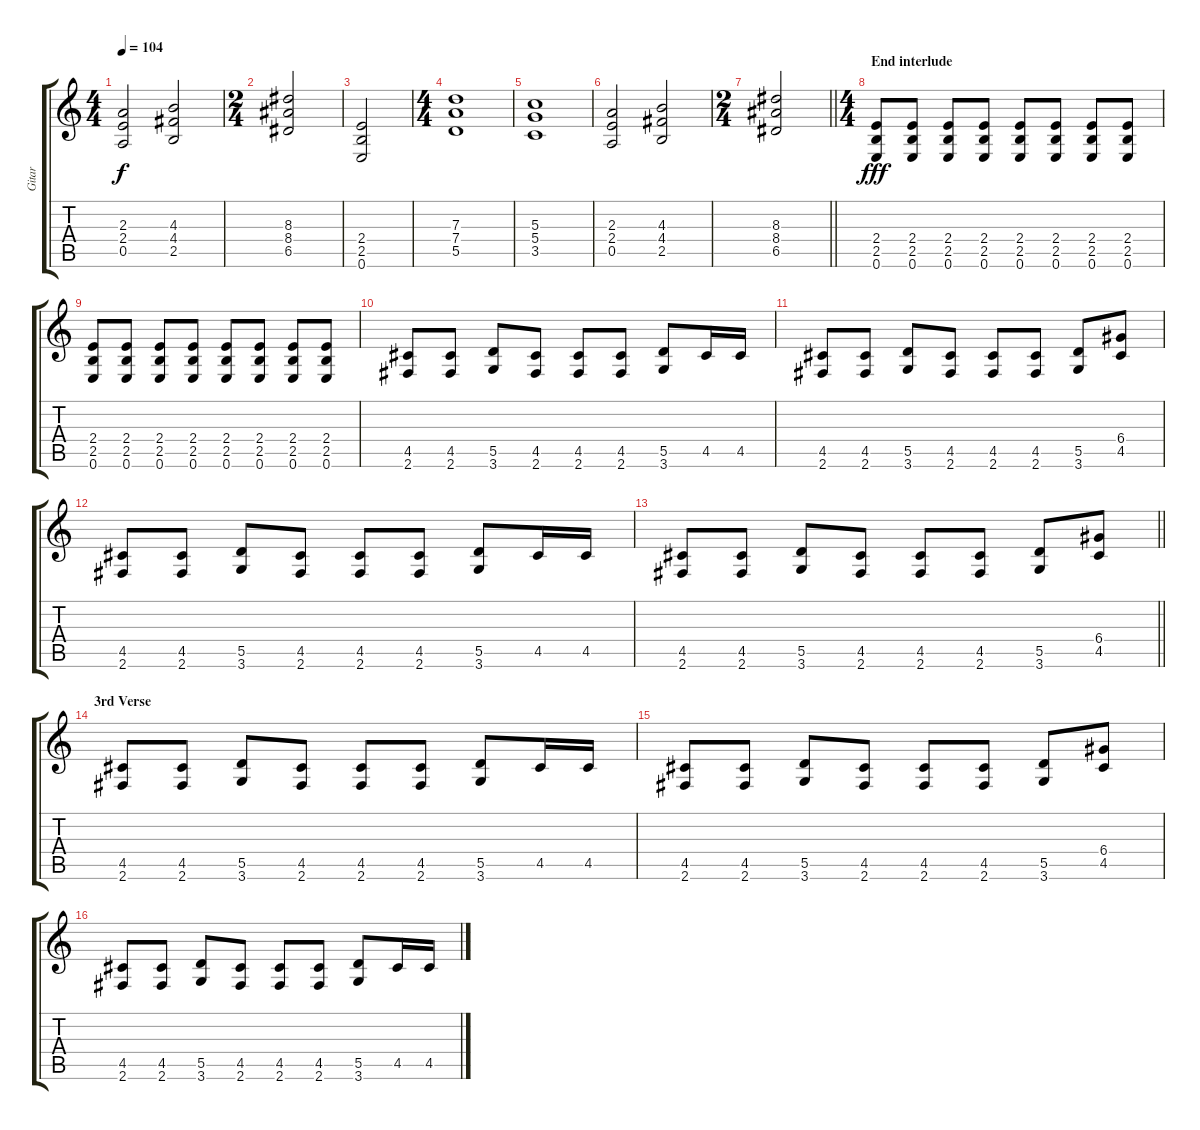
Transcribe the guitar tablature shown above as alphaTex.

\track ("Gitar" "Gitar") {instrument overdrivenguitar}
\staff {score tabs}
\tuning (E4 B3 G3 D3 A2 E2) {hide}
\ts (4 4)
\tempo 104
\clef g2
\ks c
(2.3 2.4 0.5).2{dy f} (4.3 4.4 2.5).2 |
\ts (2 4)
(8.3 8.4 6.5).2 |
(2.4 2.5 0.6).2 |
\ts (4 4)
(7.3 7.4 5.5).1 |
(5.3 5.4 3.5).1 |
(2.3 2.4 0.5).2 (4.3 4.4 2.5).2 |
\ts (2 4)
\barLineRight lightlight
(8.3 8.4 6.5).2 |
\ts (4 4)
\section ("" "End interlude")
(2.4 2.5 0.6).8{dy fff} (2.4 2.5 0.6).8 (2.4 2.5 0.6).8 (2.4 2.5 0.6).8 (2.4 2.5 0.6).8 (2.4 2.5 0.6).8 (2.4 2.5 0.6).8 (2.4 2.5 0.6).8 |
(2.4 2.5 0.6).8 (2.4 2.5 0.6).8 (2.4 2.5 0.6).8 (2.4 2.5 0.6).8 (2.4 2.5 0.6).8 (2.4 2.5 0.6).8 (2.4 2.5 0.6).8 (2.4 2.5 0.6).8 |
(4.5 2.6).8 (4.5 2.6).8 (5.5 3.6).8 (4.5 2.6).8 (4.5 2.6).8 (4.5 2.6).8 (5.5 3.6).8 4.5.16 4.5.16 |
(4.5 2.6).8 (4.5 2.6).8 (5.5 3.6).8 (4.5 2.6).8 (4.5 2.6).8 (4.5 2.6).8 (5.5 3.6).8 (6.4 4.5).8 |
(4.5 2.6).8 (4.5 2.6).8 (5.5 3.6).8 (4.5 2.6).8 (4.5 2.6).8 (4.5 2.6).8 (5.5 3.6).8 4.5.16 4.5.16 |
\barLineRight lightlight
(4.5 2.6).8 (4.5 2.6).8 (5.5 3.6).8 (4.5 2.6).8 (4.5 2.6).8 (4.5 2.6).8 (5.5 3.6).8 (6.4 4.5).8 |
\section ("" "3rd Verse")
(4.5 2.6).8 (4.5 2.6).8 (5.5 3.6).8 (4.5 2.6).8 (4.5 2.6).8 (4.5 2.6).8 (5.5 3.6).8 4.5.16 4.5.16 |
(4.5 2.6).8 (4.5 2.6).8 (5.5 3.6).8 (4.5 2.6).8 (4.5 2.6).8 (4.5 2.6).8 (5.5 3.6).8 (6.4 4.5).8 |
(4.5 2.6).8 (4.5 2.6).8 (5.5 3.6).8 (4.5 2.6).8 (4.5 2.6).8 (4.5 2.6).8 (5.5 3.6).8 4.5.16 4.5.16
